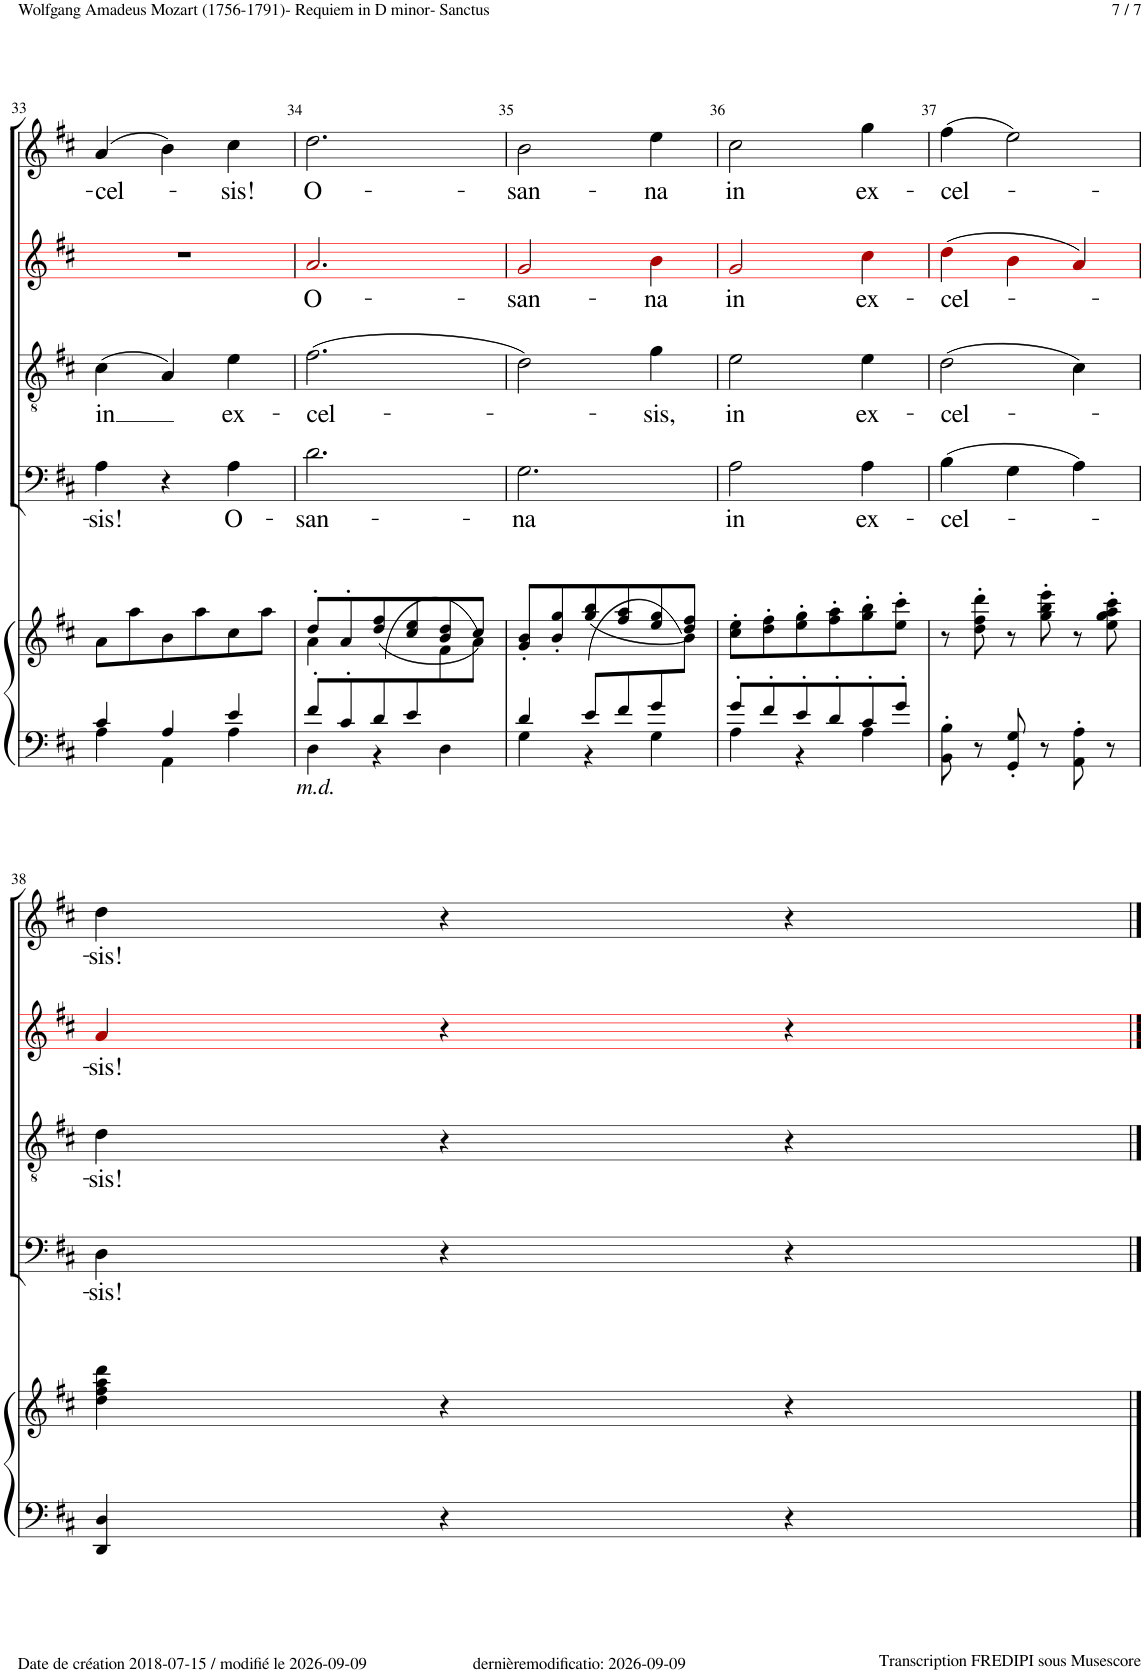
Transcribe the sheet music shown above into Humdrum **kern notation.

**kern	**kern	**kern	**text	**kern	**text	**kern	**text	**kern	**text
*part5	*part5	*part4	*part4	*part3	*part3	*part2	*part2	*part1	*part1
*staff6	*staff5	*staff4	*staff4	*staff3	*staff3	*staff2	*staff2	*staff1	*staff1
*I"Piano	*	*I"Bass	*	*I"Tenor	*	*I"Alto	*	*I"Soprano	*
*I'Pno	*	*	*	*	*	*	*	*	*
!!LO:PB:g=z
*clefF4	*clefG2	*clefF4	*	*clefGv2	*	*clefG2	*	*clefG2	*
*	*	*	*	*	*	*ITrd1c2	*	*	*
*k[f#c#]	*k[f#c#]	*k[f#c#]	*	*k[f#c#]	*	*k[f#c#]	*	*k[f#c#]	*
*M3/4	*M3/4	*M3/4	*	*M3/4	*	*M3/4	*	*M3/4	*
=33	=33	=33	=33	=33	=33	=33	=33	=33	=33
*^	*	*	*	*	*	*	*	*	*
!	!	!	!	!LO:LY:b	!	!LO:LY:b	!	!	!	!LO:LY:b
4c#/	4A\	8a\L	4A!\	-sis!	(4c#!\	in	2.r	.	(4a!/	-cel-
.	.	8aa\	.	.	.	.	.	.	.	.
4A/	4AA\	8b\	4r	.	4A!/)	.	.	.	4b!\)	.
.	.	8aa\	.	.	.	.	.	.	.	.
!	!	!	!	!LO:LY:b	!	!LO:LY:b	!	!	!	!LO:LY:b
4e/	4A\	8cc#\	4A!\	O-	4e!\	ex-	.	.	4cc#,!\	-sis!
.	.	8aa\J	.	.	.	.	.	.	.	.
=34	=34	=34	=34	=34	=34	=34	=34	=34	=34	=34
*	*	*^	*	*	*	*	*	*	*	*
*	*	*	*^	*	*	*	*	*	*	*	*
!LO:TX:b:i:t=m.d.	!	!	!	!	!	!	!	!	!	!	!	!
!	!	!	!	!	!	!LO:LY:b	!	!LO:LY:b	!	!LO:LY:b	!	!LO:LY:b
8f#'/L	4D\	8dd'/L	4a\	2ryy	2.d!\	-san-	(2.f#!\	-cel-	2.a!i/	O-	2.dd!\	O-
8c#'/	.	8a'/	.	.	.	.	.	.	.	.	.	.
(8d/	4r	(8dd/ 8ff#/	2ryy	.	.	.	.	.	.	.	.	.
8e/	.	8cc#/ 8ee/	.	.	.	.	.	.	.	.	.	.
4ryy	4D\	8b/ 8dd/	.	8f#\	.	.	.	.	.	.	.	.
.	.	8cc#/J)	.	8a\J)	.	.	.	.	.	.	.	.
=35	=35	=35	=35	=35	=35	=35	=35	=35	=35	=35	=35	=35
!	!	!	!	!	!	!LO:LY:b	!	!	!	!LO:LY:b	!	!LO:LY:b
*	*	*	*v	*v	*	*	*	*	*	*	*	*
4d/	4G\	8g/' 8b/'L	8ryy	2.G!\	-na	2d!\)	.	2g!i/	-san-	2b!\	-san-
*	*	*v	*v	*	*	*	*	*	*	*	*
.	.	8b/' 8gg/'	.	.	.	.	.	.	.	.
(8e/L	4r	(8gg/ 8bb/	.	.	.	.	.	.	.	.
8f#/	.	8ff#/ 8aa/	.	.	.	.	.	.	.	.
!	!	!	!	!	!	!LO:LY:b	!	!LO:LY:b	!	!LO:LY:b
8g/	4G\	8ee/ 8gg/	.	.	4g,!\	-sis,	4b!i\	-na	4ee!\	-na
*	*	*^	*	*	*	*	*	*	*	*
8ryy	.	8dd/ 8ff#/J)	8b\J)	.	.	.	.	.	.	.	.
=36	=36	=36	=36	=36	=36	=36	=36	=36	=36	=36	=36
!	!	!	!	!	!LO:LY:b	!	!LO:LY:b	!	!LO:LY:b	!	!LO:LY:b
*	*	*v	*v	*	*	*	*	*	*	*	*
8g'>/L	4A\	8cc#\' 8ee\'L	2A!\	in	2e!\	in	2g!i/	in	2cc#!\	in
8f#'>/	.	8dd\' 8ff#\'	.	.	.	.	.	.	.	.
8e'>/	4r	8ee\' 8gg\'	.	.	.	.	.	.	.	.
8d'>/	.	8ff#\' 8aa\'	.	.	.	.	.	.	.	.
!	!	!	!	!LO:LY:b	!	!LO:LY:b	!	!LO:LY:b	!	!LO:LY:b
8c#'>/	4A\	8gg\' 8bb\'	4A!\	ex-	4e!\	ex-	4cc#!i\	ex-	4gg!\	ex-
8g'>/J	.	8ee\' 8ccc#\'J	.	.	.	.	.	.	.	.
*v	*v	*	*	*	*	*	*	*	*	*
=37	=37	=37	=37	=37	=37	=37	=37	=37	=37
!	!	!	!LO:LY:b	!	!LO:LY:b	!	!LO:LY:b	!	!LO:LY:b
8BB\' 8B\'	8r	(4B!\	-cel-	(2d!\	-cel-	(4dd!i\	-cel-	(4ff#!\	-cel-
8r	8dd\' 8ff#\' 8ddd\'	.	.	.	.	.	.	.	.
8GG/' 8G/'	8r	4G!\	.	.	.	4b!i\	.	2ee!\)	.
8r	8gg\' 8bb\' 8eee\'	.	.	.	.	.	.	.	.
8AA\' 8A\'	8r	4A!\)	.	4c#!\)	.	4a!i/)	.	.	.
8r	8ee\' 8gg\' 8aa\' 8ccc#\'	.	.	.	.	.	.	.	.
!!LO:LB:g=z
=38	=38	=38	=38	=38	=38	=38	=38	=38	=38
!	!	!	!LO:LY:b	!	!LO:LY:b	!	!LO:LY:b	!	!LO:LY:b
4DD/ 4D/	4dd\ 4ff#\ 4aa\ 4ddd\	4D!\	-sis!	4d!\	-sis!	4a!i/	-sis!	4dd!\	-sis!
4r	4r	4r	.	4r	.	4r	.	4r	.
4r	4r	4r	.	4r	.	4r	.	4r	.
==	==	==	==	==	==	==	==	==	==
*-	*-	*-	*-	*-	*-	*-	*-	*-	*-
